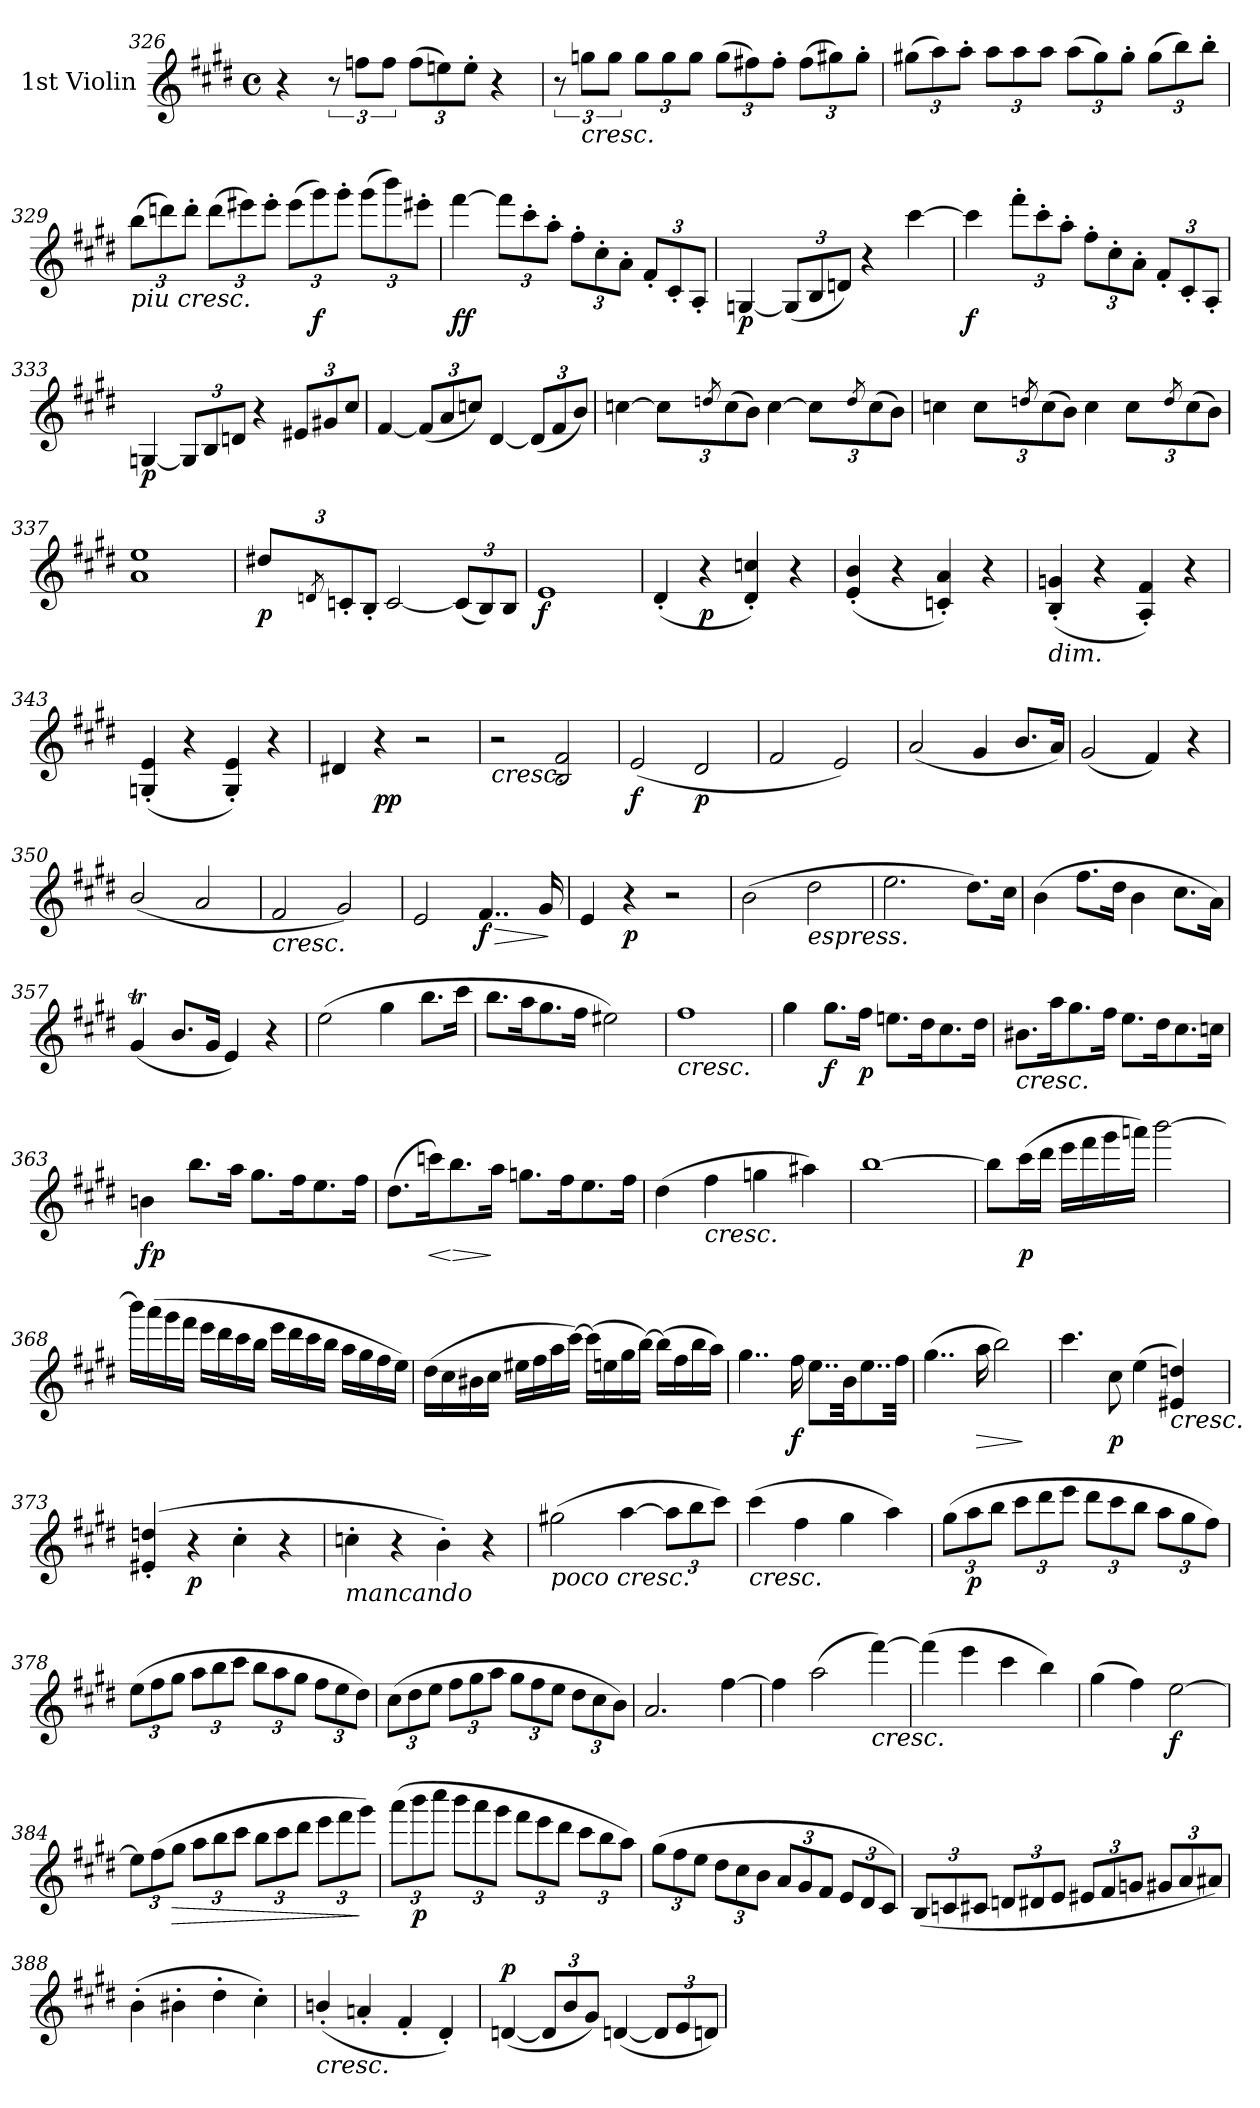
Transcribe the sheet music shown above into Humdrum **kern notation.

**kern	**dynam
*part1	*part1
*staff1	*staff1
*I"1st Violin	*
*I'Vln	*
*clefG2	*
*k[f#c#g#d#]	*
*E:	*
*M4/4	*
*met(c)	*
=326	=326
4r	.
12r	.
12ffn\L	.
12ff\J	.
(12ff\L	.
12een\)	.
12ee'\J	.
4r	.
=327	=327
12r	.
!LO:TX:b:i:t=cresc.	!
12ggn\L	.
12gg\J	.
12gg\L	.
12gg\	.
12gg\J	.
(12gg\L	.
12ff#X\)	.
12ff#'\J	.
(12ff#\L	.
12gg#X\)	.
12gg#'\J	.
!!LO:LB:g=z
=328	=328
(12gg#X\L	.
12aa\)	.
12aa'\J	.
12aa\L	.
12aa\	.
12aa\J	.
(12aa\L	.
12gg#\)	.
12gg#'\J	.
(12gg#\L	.
12bb\)	.
12bb'\J	.
=329	=329
!LO:TX:b:i:t=piu cresc.	!
(12bb\L	.
12dddn\)	.
12ddd'\J	.
(12ddd\L	.
12eee#X\)	.
12eee#'\J	.
(12eee#\L	.
!	!LO:DY:b
12ggg#\)	f
12ggg#'\J	.
(12ggg#\L	.
12bbb\)	.
12eee#X'\J	.
=330	=330
!	!LO:DY:b
[4fff#\	ff
12fff#\L]	.
12ccc#'\	.
12aa'\J	.
12ff#'\L	.
12cc#'\	.
12a'\J	.
12f#'/L	.
12c#'/	.
12A'/J	.
!!LO:LB:g=z
=331	=331
!	!LO:DY:b
[4Gn/	p
(12G/L]	.
12B/	.
12dn/J)	.
4r	.
[4ccc#\	.
=332	=332
!	!LO:DY:b
4ccc#\]	f
12fff#'\L	.
12ccc#'\	.
12aa'\J	.
12ff#'\L	.
12cc#'\	.
12a'\J	.
12f#'/L	.
12c#'/	.
12A'/J	.
=333	=333
!	!LO:DY:b
[4Gn/	p
12G/L]	.
12B/	.
12dn/J	.
4r	.
12e#X/L	.
12g#X/	.
12cc#/J	.
=334	=334
[4f#/	.
(12f#/L]	.
12a/	.
12ccn/J)	.
[4d#/	.
(12d#/L]	.
12f#/	.
12b/J)	.
=335	=335
[4ccn\	.
12cc\L]	.
8qddn/	.
(12cc\	.
12b\J)	.
[4cc\	.
12cc\L]	.
8qdd/	.
(12cc\	.
12b\J)	.
!!LO:LB:g=z
=336	=336
4ccn\	.
12cc\L	.
8qddn/	.
(12cc\	.
12b\J)	.
4cc\	.
12cc\L	.
8qdd/	.
(12cc\	.
12b\J)	.
=337	=337
1a 1ee	.
=338	=338
!	!LO:DY:b
12dd#X/L	p
8qdn/	.
12cn'/	.
12B'/J	.
[2c/	.
(12c/L]	.
12B/)	.
12B/J	.
=339	=339
!	!LO:DY:b
1e	f
=340	=340
(<4d#'/	.
!	!LO:DY:b
4r	p
4d#'/ 4ccn'/)	.
4r	.
=341	=341
(<4e'/ 4b'/	.
4r	.
4cn'/ 4a'/)	.
4r	.
=342	=342
!LO:TX:b:i:t=dim.	!
(<4B'/ 4gn'/	.
4r	.
4A'/ 4f#'/)	.
4r	.
=343	=343
(<4Gn'/ 4e'/	.
4r	.
4G'/ 4e'/)	.
4r	.
=344	=344
4d#X/	.
!	!LO:DY:b
4r	pp
2r	.
!!LO:LB:g=z
=345	=345
!LO:TX:b:i:t=cresc.	!
2r	.
2B/ 2f#/	.
=346	=346
!	!LO:DY:b
(2e/	f
!	!LO:DY:b
2d#/	p
=347	=347
2f#/	.
2e/)	.
=348	=348
(2a/	.
4g#/	.
8.b/L	.
16a/Jk)	.
=349	=349
(2g#/	.
4f#/)	.
4r	.
=350	=350
(<2b/	.
2a/	.
=351	=351
!LO:TX:b:i:t=cresc.	!
2f#/	.
2g#/)	.
=352	=352
2e/	.
!	!LO:HP:b
!	!LO:DY:n=1:b
4..f#/	> f
16g#/	.
.	]
=353	=353
4e/	.
!	!LO:DY:b
4r	p
2r	.
=354	=354
(2b\	.
!LO:TX:b:i:t=espress.	!
2dd#\	.
=355	=355
2.ee\	.
8.dd#\L)	.
16cc#\Jk	.
=356	=356
(4b\	.
8.ff#\L	.
16dd#\Jk	.
4b\	.
8.cc#\L	.
16a\Jk)	.
!!LO:LB:g=z
=357	=357
(4g#t/	.
8.b/L	.
16g#/Jk	.
4e/)	.
4r	.
=358	=358
(2ee\	.
4gg#\	.
8.bb\L	.
16ccc#\Jk	.
=359	=359
8.bb\L	.
16aa\k	.
8.gg#\	.
16ff#\Jk	.
2ee#X\)	.
=360	=360
!LO:TX:b:i:t=cresc.	!
1ff#	.
=361	=361
4gg#\	.
!	!LO:DY:b
8.gg#\L	f
!	!LO:DY:b
16ff#\Jk	p
8.een\L	.
16dd#\k	.
8.cc#\	.
16dd#\Jk	.
=362	=362
!LO:TX:b:i:t=cresc.	!
8.b#X\L	.
16aa\k	.
8.gg#\	.
16ff#\Jk	.
8.ee\L	.
16dd#\k	.
8.cc#\	.
16ccn\Jk	.
=363	=363
!	!LO:DY:b
4bn\	fp
8.bb\L	.
16aa\Jk	.
8.gg#\L	.
16ff#\k	.
8.ee\	.
16ff#\Jk	.
!!LO:LB:g=z
=364	=364
(8.dd#\L	.
!	!LO:HP:b
16cccn\k)	<
!	!LO:HP:n=1:b
8.bb\	[ >
16aa\Jk	]
8.ggn\L	.
16ff#\k	.
8.ee\	.
16ff#\Jk	.
=365	=365
(4dd#\	.
!LO:TX:b:i:t=cresc.	!
4ff#\	.
4ggn\	.
4aa#X\)	.
=366	=366
[1bb	.
=367	=367
8bb\L]	.
!	!LO:DY:b
(16ccc#\L	p
16ddd#\JJ	.
16eee\LL	.
16fff#\	.
16ggg#\	.
16aaan\JJ)	.
[2bbb\	.
=368	=368
16bbb\LL]	.
(16aaa\	.
16ggg#\	.
16fff#\JJ	.
16eee\LL	.
16ddd#\	.
16ccc#\	.
16bb\JJ	.
16eee\LL	.
16ddd#\	.
16ccc#\	.
16bb\JJ	.
16aa\LL	.
16gg#\	.
16ff#\	.
16ee\JJ)	.
!!LO:LB:g=z
=369	=369
(16dd#\LL	.
16cc#\	.
16b#X\	.
16cc#\JJ	.
16ee#X\LL	.
16ff#\	.
16aa\	.
[16ccc#\JJ)	.
(16ccc#\LL]	.
16een\	.
16gg#\	.
[16bb\JJ)	.
(16bb\LL]	.
16ff#\	.
16bb\	.
16aa\JJ)	.
=370	=370
4..gg#\	.
!	!LO:DY:b
16ff#\	f
8..ee\L	.
32b\kk	.
8..ee\	.
32ff#\Jkk	.
=371	=371
(4..gg#\	.
!	!LO:HP:b
16aa\	>
2bb\)	.
.	]
=372	=372
4.ccc#\	.
!	!LO:DY:b
8cc#\	p
(4ee\	.
!LO:TX:b:i:t=cresc.	!
4e#X/ 4ddn/)	.
=373	=373
(4e#X'/ 4ddn'/	.
!	!LO:DY:b
4r	p
4cc#'\	.
4r	.
=374	=374
!LO:TX:b:i:t=mancando	!
4ccn'\	.
4r	.
4b'\)	.
4r	.
!!LO:LB:g=z
=375	=375
!LO:TX:b:i:t=poco cresc.	!
(2gg#X\	.
[4aa\	.
12aa\L]	.
12bb\	.
12ccc#\J)	.
=376	=376
!LO:TX:b:i:t=cresc.	!
(4ccc#\	.
4ff#\	.
4gg#\	.
4aa\)	.
=377	=377
(12gg#\L	.
!	!LO:DY:b
12aa\	p
12bb\J	.
12ccc#\L	.
12ddd#\	.
12eee\J	.
12ddd#\L	.
12ccc#\	.
12bb\J	.
12aa\L	.
12gg#\	.
12ff#\J)	.
=378	=378
(12ee\L	.
12ff#\	.
12gg#\J	.
12aa\L	.
12bb\	.
12ccc#\J	.
12bb\L	.
12aa\	.
12gg#\J	.
12ff#\L	.
12ee\	.
12dd#\J)	.
!!LO:LB:g=z
=379	=379
(12cc#\L	.
12dd#\	.
12ee\J	.
12ff#\L	.
12gg#\	.
12aa\J	.
12gg#\L	.
12ff#\	.
12ee\J	.
12dd#\L	.
12cc#\	.
12b\J)	.
=380	=380
2.a/	.
[4ff#\	.
=381	=381
4ff#\]	.
(2aa\	.
!LO:TX:b:i:t=cresc.	!
[4fff#\)	.
=382	=382
(4fff#\]	.
4eee\	.
4ccc#\	.
4bb\)	.
=383	=383
(4gg#\	.
4ff#\)	.
!	!LO:DY:b
[2ee\	f
=384	=384
12ee\L]	.
(12ff#\	.
!	!LO:HP:b
12gg#\J	>
12aa\L	.
12bb\	.
12ccc#\J	.
12bb\L	.
12ccc#\	.
12ddd#\J	.
12eee\L	.
12fff#\	.
12ggg#\J)	]
!!LO:LB:g=z
=385	=385
(12aaa\L	.
!	!LO:DY:b
12bbb\	p
12cccc#\J	.
12bbb\L	.
12aaa\	.
12ggg#\J	.
12fff#\L	.
12eee\	.
12ddd#\J	.
12ccc#\L	.
12bb\	.
12aa\J)	.
=386	=386
(12gg#\L	.
12ff#\	.
12ee\J	.
12dd#\L	.
12cc#\	.
12b\J	.
12a/L	.
12g#/	.
12f#/J	.
12e/L	.
12d#/	.
12c#/J)	.
=387	=387
(12B/L	.
12cn/	.
12c#X/J	.
12dn/L	.
12d#X/	.
12e/J	.
12e#X/L	.
12f#/	.
12gn/J	.
12g#X/L	.
12a/	.
12a#X/J)	.
!!LO:LB:g=z
=388	=388
(4b'\	.
4b#X'\	.
4dd#'\	.
4cc#'\)	.
=389	=389
!LO:TX:b:i:t=cresc.	!
(<4bn'/	.
4an'/	.
4f#'/	.
4d#'/)	.
=390	=390
!	!LO:DY:a
([4dn/	p
12d/L]	.
12b/	.
12g#/J)	.
([4dn/	.
12d/L]	.
12e/	.
12dn/J)	.
=	=
*-	*-
